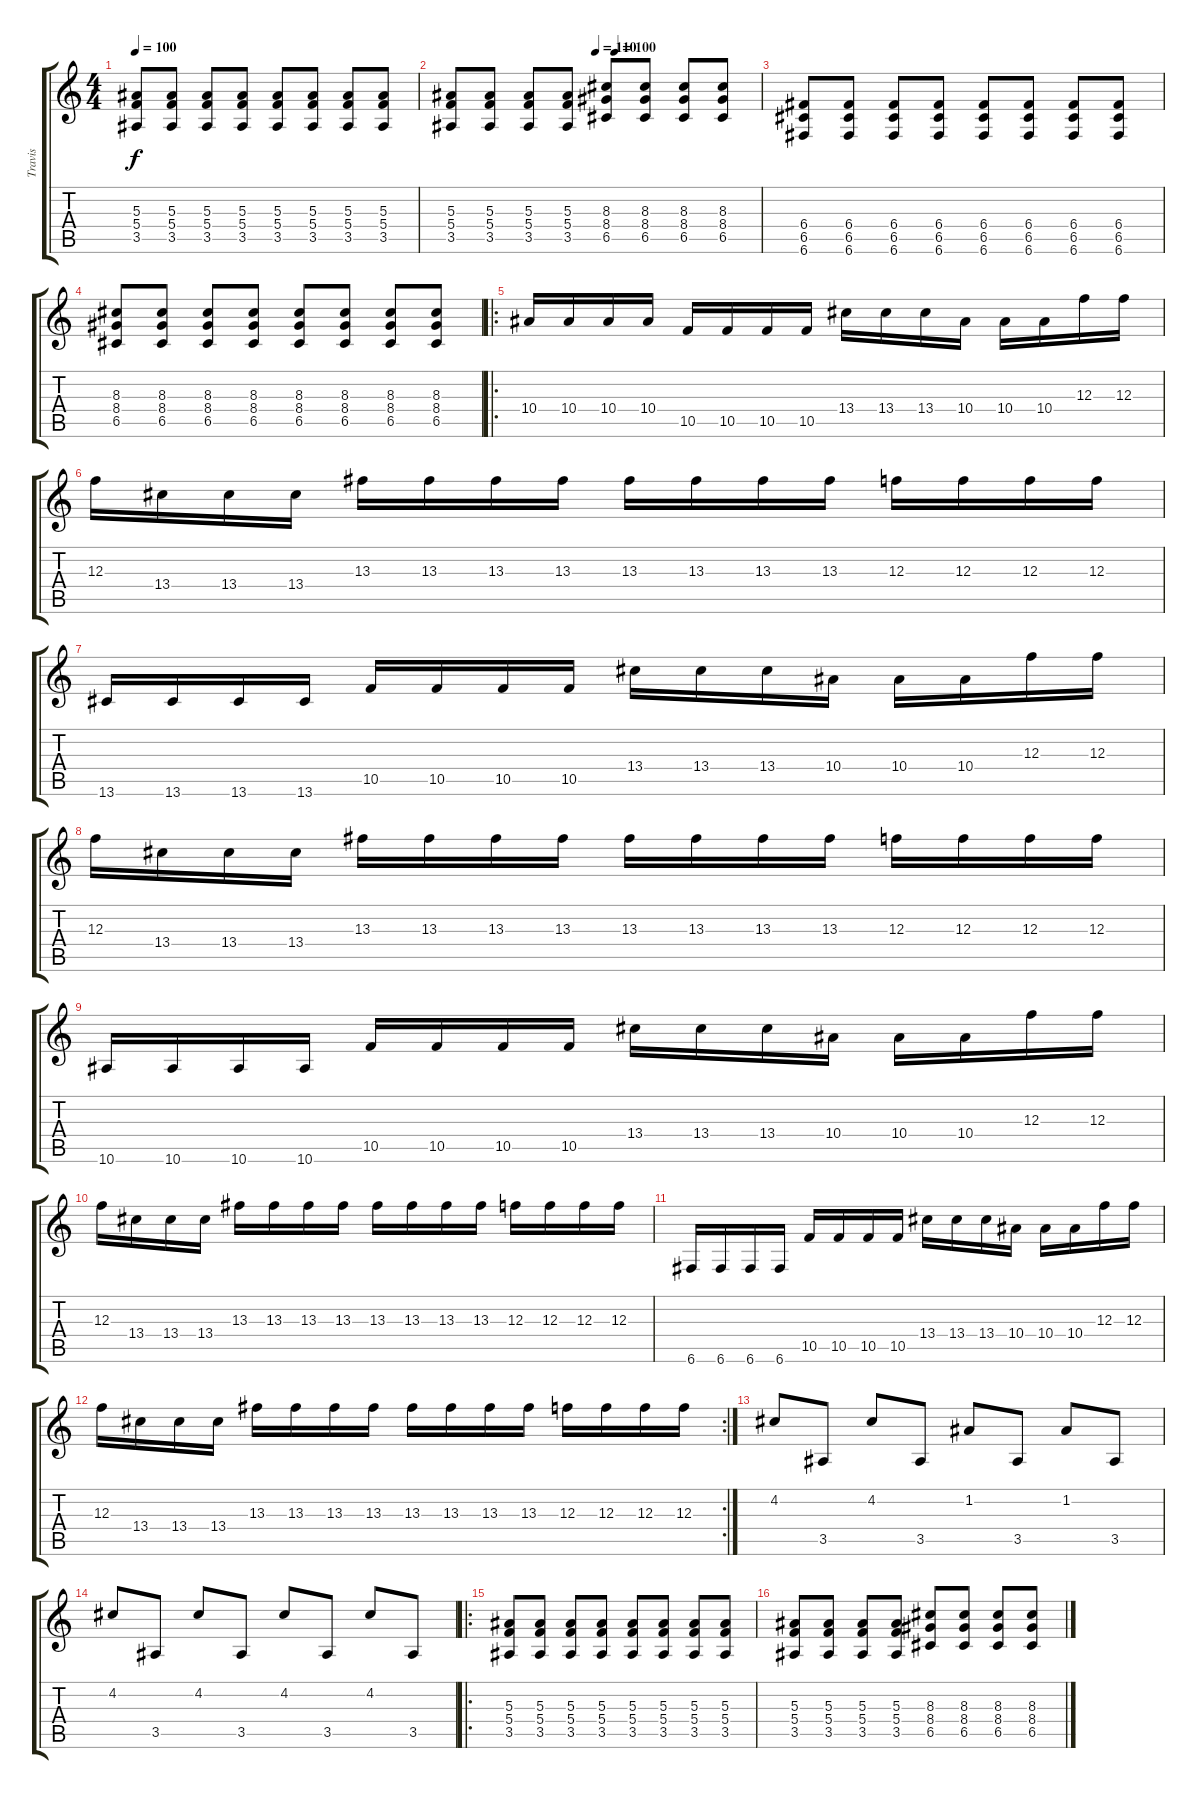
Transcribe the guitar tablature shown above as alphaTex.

\track ("Travis" "Travis") {instrument distortionguitar}
\staff {score tabs}
\tuning (D4 A3 F3 C3 G2 C2) {hide}
\ts (4 4)
\tempo 100
\clef g2
\ks c
(5.3 5.4 3.5).8{dy f balance 8 instrument distortionguitar} (5.3 5.4 3.5).8 (5.3 5.4 3.5).8 (5.3 5.4 3.5).8 (5.3 5.4 3.5).8 (5.3 5.4 3.5).8 (5.3 5.4 3.5).8 (5.3 5.4 3.5).8 |
\tempo (110 0.46875)
\tempo (100 0.53125)
(5.3 5.4 3.5).8 (5.3 5.4 3.5).8 (5.3 5.4 3.5).8 (5.3 5.4 3.5).8 (8.3 8.4 6.5).8 (8.3 8.4 6.5).8 (8.3 8.4 6.5).8 (8.3 8.4 6.5).8 |
(6.4 6.5 6.6).8 (6.4 6.5 6.6).8 (6.4 6.5 6.6).8 (6.4 6.5 6.6).8 (6.4 6.5 6.6).8 (6.4 6.5 6.6).8 (6.4 6.5 6.6).8 (6.4 6.5 6.6).8 |
(8.3 8.4 6.5).8 (8.3 8.4 6.5).8 (8.3 8.4 6.5).8 (8.3 8.4 6.5).8 (8.3 8.4 6.5).8 (8.3 8.4 6.5).8 (8.3 8.4 6.5).8 (8.3 8.4 6.5).8 |
\ro
10.4.16{balance 3} 10.4.16 10.4.16 10.4.16 10.5.16 10.5.16 10.5.16 10.5.16 13.4.16 13.4.16 13.4.16 10.4.16 10.4.16 10.4.16 12.3.16 12.3.16 |
12.3.16 13.4.16 13.4.16 13.4.16 13.3.16 13.3.16 13.3.16 13.3.16 13.3.16 13.3.16 13.3.16 13.3.16 12.3.16 12.3.16 12.3.16 12.3.16 |
13.6.16 13.6.16 13.6.16 13.6.16 10.5.16 10.5.16 10.5.16 10.5.16 13.4.16 13.4.16 13.4.16 10.4.16 10.4.16 10.4.16 12.3.16 12.3.16 |
12.3.16 13.4.16 13.4.16 13.4.16 13.3.16 13.3.16 13.3.16 13.3.16 13.3.16 13.3.16 13.3.16 13.3.16 12.3.16 12.3.16 12.3.16 12.3.16 |
10.6.16 10.6.16 10.6.16 10.6.16 10.5.16 10.5.16 10.5.16 10.5.16 13.4.16 13.4.16 13.4.16 10.4.16 10.4.16 10.4.16 12.3.16 12.3.16 |
12.3.16 13.4.16 13.4.16 13.4.16 13.3.16 13.3.16 13.3.16 13.3.16 13.3.16 13.3.16 13.3.16 13.3.16 12.3.16 12.3.16 12.3.16 12.3.16 |
6.6.16 6.6.16 6.6.16 6.6.16 10.5.16 10.5.16 10.5.16 10.5.16 13.4.16 13.4.16 13.4.16 10.4.16 10.4.16 10.4.16 12.3.16 12.3.16 |
\rc 2
12.3.16 13.4.16 13.4.16 13.4.16 13.3.16 13.3.16 13.3.16 13.3.16 13.3.16 13.3.16 13.3.16 13.3.16 12.3.16 12.3.16 12.3.16 12.3.16 |
4.2.8 3.5.8 4.2.8 3.5.8 1.2.8 3.5.8 1.2.8 3.5.8 |
4.2.8 3.5.8 4.2.8 3.5.8 4.2.8 3.5.8 4.2.8 3.5.8 |
\ro
(5.3 5.4 3.5).8 (5.3 5.4 3.5).8 (5.3 5.4 3.5).8 (5.3 5.4 3.5).8 (5.3 5.4 3.5).8 (5.3 5.4 3.5).8 (5.3 5.4 3.5).8 (5.3 5.4 3.5).8 |
(5.3 5.4 3.5).8 (5.3 5.4 3.5).8 (5.3 5.4 3.5).8 (5.3 5.4 3.5).8 (8.3 8.4 6.5).8 (8.3 8.4 6.5).8 (8.3 8.4 6.5).8 (8.3 8.4 6.5).8
